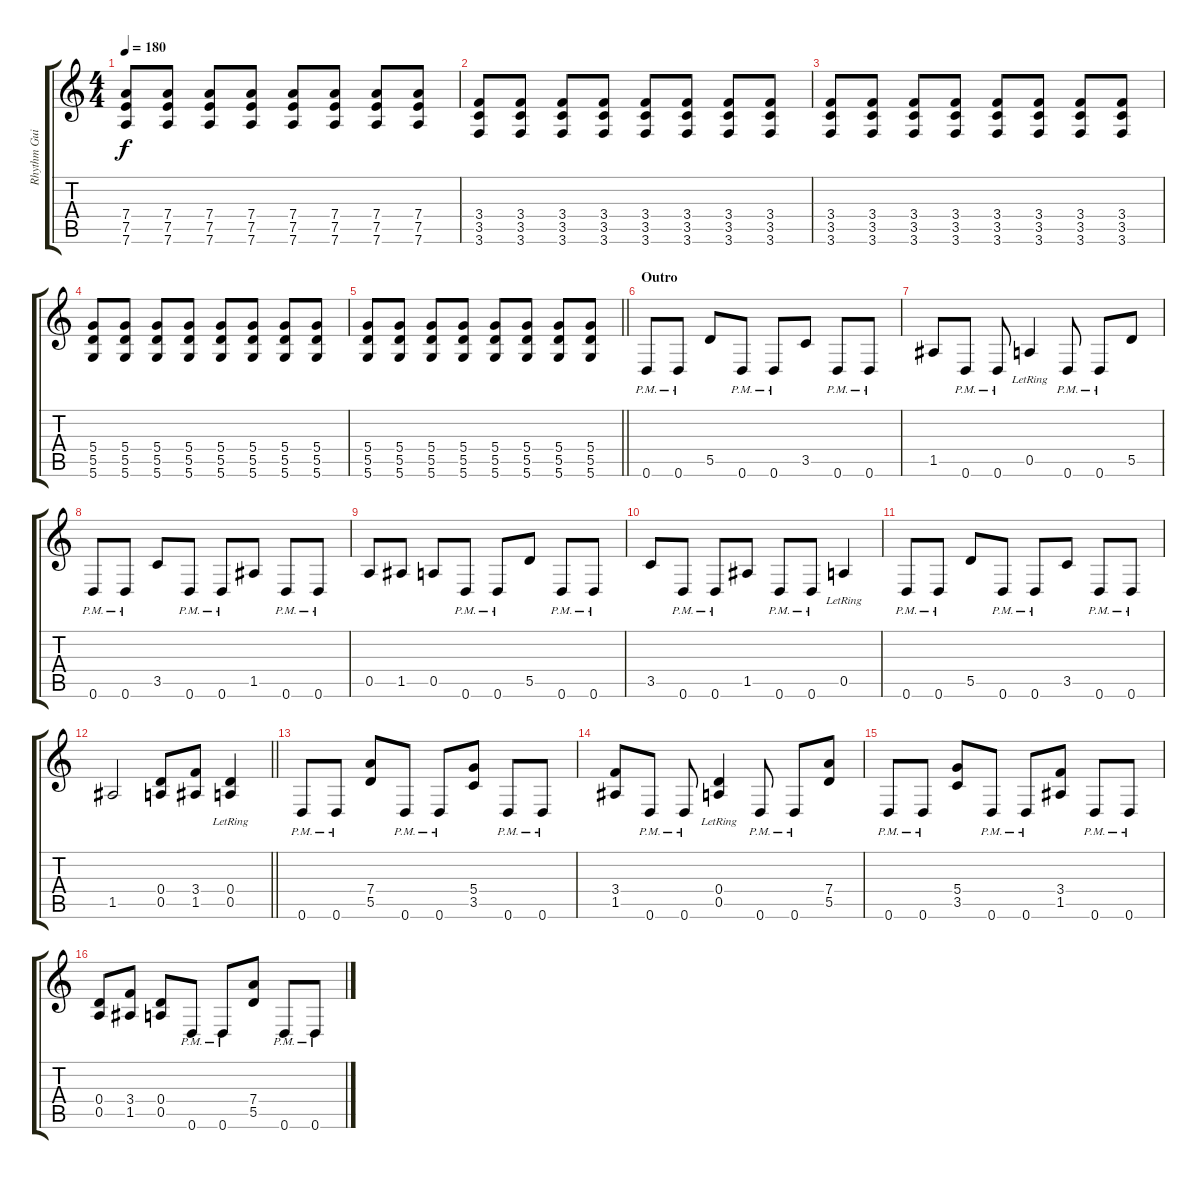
\track ("Rhythm Guitar" "Rhythm Gui") {instrument distortionguitar}
\staff {score tabs}
\tuning (E4 B3 G3 D3 A2 D2) {hide}
\ts (4 4)
\tempo 180
\clef g2
\ks c
(7.4 7.5 7.6).8{dy f} (7.4 7.5 7.6).8 (7.4 7.5 7.6).8 (7.4 7.5 7.6).8 (7.4 7.5 7.6).8 (7.4 7.5 7.6).8 (7.4 7.5 7.6).8 (7.4 7.5 7.6).8 |
(3.4 3.5 3.6).8 (3.4 3.5 3.6).8 (3.4 3.5 3.6).8 (3.4 3.5 3.6).8 (3.4 3.5 3.6).8 (3.4 3.5 3.6).8 (3.4 3.5 3.6).8 (3.4 3.5 3.6).8 |
(3.4 3.5 3.6).8 (3.4 3.5 3.6).8 (3.4 3.5 3.6).8 (3.4 3.5 3.6).8 (3.4 3.5 3.6).8 (3.4 3.5 3.6).8 (3.4 3.5 3.6).8 (3.4 3.5 3.6).8 |
(5.4 5.5 5.6).8 (5.4 5.5 5.6).8 (5.4 5.5 5.6).8 (5.4 5.5 5.6).8 (5.4 5.5 5.6).8 (5.4 5.5 5.6).8 (5.4 5.5 5.6).8 (5.4 5.5 5.6).8 |
\barLineRight lightlight
(5.4 5.5 5.6).8 (5.4 5.5 5.6).8 (5.4 5.5 5.6).8 (5.4 5.5 5.6).8 (5.4 5.5 5.6).8 (5.4 5.5 5.6).8 (5.4 5.5 5.6).8 (5.4 5.5 5.6).8 |
\section ("" "Outro")
0.6{pm}.8 0.6{pm}.8 5.5.8 0.6{pm}.8 0.6{pm}.8 3.5.8 0.6{pm}.8 0.6{pm}.8 |
1.5.8 0.6{pm}.8 0.6{pm}.8 0.5{lr}.4 0.6{pm}.8 0.6{pm}.8 5.5.8 |
0.6{pm}.8 0.6{pm}.8 3.5.8 0.6{pm}.8 0.6{pm}.8 1.5.8 0.6{pm}.8 0.6{pm}.8 |
0.5.8 1.5.8 0.5.8 0.6{pm}.8 0.6{pm}.8 5.5.8 0.6{pm}.8 0.6{pm}.8 |
3.5.8 0.6{pm}.8 0.6{pm}.8 1.5.8 0.6{pm}.8 0.6{pm}.8 0.5{lr}.4 |
0.6{pm}.8 0.6{pm}.8 5.5.8 0.6{pm}.8 0.6{pm}.8 3.5.8 0.6{pm}.8 0.6{pm}.8 |
\barLineRight lightlight
1.5.2 (0.4 0.5).8 (3.4 1.5).8 (0.4{lr} 0.5).4 |
0.6{pm}.8 0.6{pm}.8 (7.4 5.5).8 0.6{pm}.8 0.6{pm}.8 (5.4 3.5).8 0.6{pm}.8 0.6{pm}.8 |
(3.4 1.5).8 0.6{pm}.8 0.6{pm}.8 (0.4{lr} 0.5{lr}).4 0.6{pm}.8 0.6{pm}.8 (7.4 5.5).8 |
0.6{pm}.8 0.6{pm}.8 (5.4 3.5).8 0.6{pm}.8 0.6{pm}.8 (3.4 1.5).8 0.6{pm}.8 0.6{pm}.8 |
(0.4 0.5).8 (3.4 1.5).8 (0.4 0.5).8 0.6{pm}.8 0.6{pm}.8 (7.4 5.5).8 0.6{pm}.8 0.6{pm}.8
